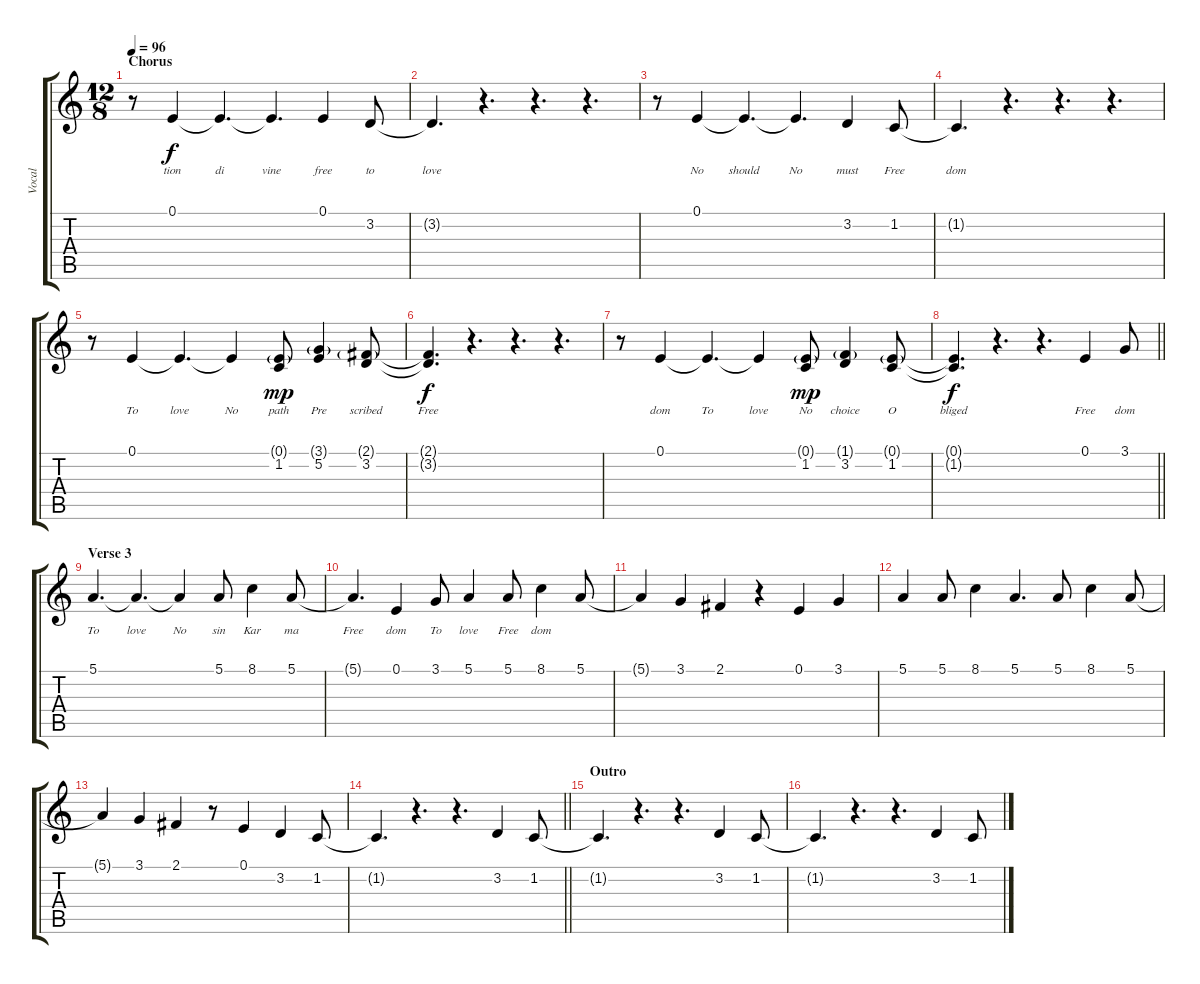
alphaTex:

\track ("Vocal" "Vocal") {instrument acousticgrandpiano}
\staff {score tabs}
\tuning (E4 B3 G3 D3 A2 E2) {hide}
\ts (12 8)
\section ("" "Chorus")
\tempo 96
\clef g2
\ks c
r.8{dy f} 0.1.4{lyrics (0 "tion") lyrics (1 "") lyrics (2 "") lyrics (3 "") lyrics (4 "")} 0.1{t}.4{d lyrics (0 "di") lyrics (1 "") lyrics (2 "") lyrics (3 "") lyrics (4 "")} 0.1{t}.4{d lyrics (0 "vine") lyrics (1 "") lyrics (2 "") lyrics (3 "") lyrics (4 "")} 0.1.4{lyrics (0 "free") lyrics (1 "") lyrics (2 "") lyrics (3 "") lyrics (4 "")} 3.2.8{lyrics (0 "to") lyrics (1 "") lyrics (2 "") lyrics (3 "") lyrics (4 "")} |
3.2{t}.4{d lyrics (0 "love") lyrics (1 "") lyrics (2 "") lyrics (3 "") lyrics (4 "")} r.4{d} r.4{d} r.4{d} |
r.8 0.1.4{lyrics (0 "No") lyrics (1 "") lyrics (2 "") lyrics (3 "") lyrics (4 "")} 0.1{t}.4{d lyrics (0 "should") lyrics (1 "") lyrics (2 "") lyrics (3 "") lyrics (4 "")} 0.1{t}.4{d lyrics (0 "No") lyrics (1 "") lyrics (2 "") lyrics (3 "") lyrics (4 "")} 3.2.4{lyrics (0 "must") lyrics (1 "") lyrics (2 "") lyrics (3 "") lyrics (4 "")} 1.2.8{lyrics (0 "Free") lyrics (1 "") lyrics (2 "") lyrics (3 "") lyrics (4 "")} |
1.2{t}.4{d lyrics (0 "dom") lyrics (1 "") lyrics (2 "") lyrics (3 "") lyrics (4 "")} r.4{d} r.4{d} r.4{d} |
r.8 0.1.4{lyrics (0 "To") lyrics (1 "") lyrics (2 "") lyrics (3 "") lyrics (4 "")} 0.1{t}.4{d lyrics (0 "love") lyrics (1 "") lyrics (2 "") lyrics (3 "") lyrics (4 "")} 0.1{t}.4{lyrics (0 "No") lyrics (1 "") lyrics (2 "") lyrics (3 "") lyrics (4 "")} (0.1{g} 1.2).8{lyrics (0 "path") lyrics (1 "") lyrics (2 "") lyrics (3 "") lyrics (4 "") dy mp} (3.1{g} 5.2).4{lyrics (0 "Pre") lyrics (1 "") lyrics (2 "") lyrics (3 "") lyrics (4 "")} (2.1{g} 3.2).8{lyrics (0 "scribed") lyrics (1 "") lyrics (2 "") lyrics (3 "") lyrics (4 "")} |
(2.1{t} 3.2{t}).4{d lyrics (0 "Free") lyrics (1 "") lyrics (2 "") lyrics (3 "") lyrics (4 "") dy f} r.4{d} r.4{d} r.4{d} |
r.8 0.1.4{lyrics (0 "dom") lyrics (1 "") lyrics (2 "") lyrics (3 "") lyrics (4 "")} 0.1{t}.4{d lyrics (0 "To") lyrics (1 "") lyrics (2 "") lyrics (3 "") lyrics (4 "")} 0.1{t}.4{lyrics (0 "love") lyrics (1 "") lyrics (2 "") lyrics (3 "") lyrics (4 "")} (0.1{g} 1.2).8{lyrics (0 "No") lyrics (1 "") lyrics (2 "") lyrics (3 "") lyrics (4 "") dy mp} (1.1{g} 3.2).4{lyrics (0 "choice") lyrics (1 "") lyrics (2 "") lyrics (3 "") lyrics (4 "")} (0.1{g} 1.2).8{lyrics (0 "O") lyrics (1 "") lyrics (2 "") lyrics (3 "") lyrics (4 "")} |
\barLineRight lightlight
(0.1{t} 1.2{t}).4{d lyrics (0 "bliged") lyrics (1 "") lyrics (2 "") lyrics (3 "") lyrics (4 "") dy f} r.4{d} r.4{d} 0.1.4{lyrics (0 "Free") lyrics (1 "") lyrics (2 "") lyrics (3 "") lyrics (4 "")} 3.1.8{lyrics (0 "dom") lyrics (1 "") lyrics (2 "") lyrics (3 "") lyrics (4 "")} |
\section ("" "Verse 3")
5.1.4{d lyrics (0 "To") lyrics (1 "") lyrics (2 "") lyrics (3 "") lyrics (4 "")} 5.1{t}.4{d lyrics (0 "love") lyrics (1 "") lyrics (2 "") lyrics (3 "") lyrics (4 "")} 5.1{t}.4{lyrics (0 "No") lyrics (1 "") lyrics (2 "") lyrics (3 "") lyrics (4 "")} 5.1.8{lyrics (0 "sin") lyrics (1 "") lyrics (2 "") lyrics (3 "") lyrics (4 "")} 8.1.4{lyrics (0 "Kar") lyrics (1 "") lyrics (2 "") lyrics (3 "") lyrics (4 "")} 5.1.8{lyrics (0 "ma") lyrics (1 "") lyrics (2 "") lyrics (3 "") lyrics (4 "")} |
5.1{t}.4{d lyrics (0 "Free") lyrics (1 "") lyrics (2 "") lyrics (3 "") lyrics (4 "")} 0.1.4{lyrics (0 "dom") lyrics (1 "") lyrics (2 "") lyrics (3 "") lyrics (4 "")} 3.1.8{lyrics (0 "To") lyrics (1 "") lyrics (2 "") lyrics (3 "") lyrics (4 "")} 5.1.4{lyrics (0 "love") lyrics (1 "") lyrics (2 "") lyrics (3 "") lyrics (4 "")} 5.1.8{lyrics (0 "Free") lyrics (1 "") lyrics (2 "") lyrics (3 "") lyrics (4 "")} 8.1.4{lyrics (0 "dom") lyrics (1 "") lyrics (2 "") lyrics (3 "") lyrics (4 "")} 5.1.8 |
5.1{t}.4 3.1.4 2.1.4 r.4 0.1.4 3.1.4 |
5.1.4 5.1.8 8.1.4 5.1.4{d} 5.1.8 8.1.4 5.1.8 |
5.1{t}.4 3.1.4 2.1.4 r.8 0.1.4 3.2.4 1.2.8 |
\barLineRight lightlight
1.2{t}.4{d} r.4{d} r.4{d} 3.2.4 1.2.8 |
\section ("" "Outro")
1.2{t}.4{d} r.4{d} r.4{d} 3.2.4 1.2.8 |
1.2{t}.4{d} r.4{d} r.4{d} 3.2.4 1.2.8
